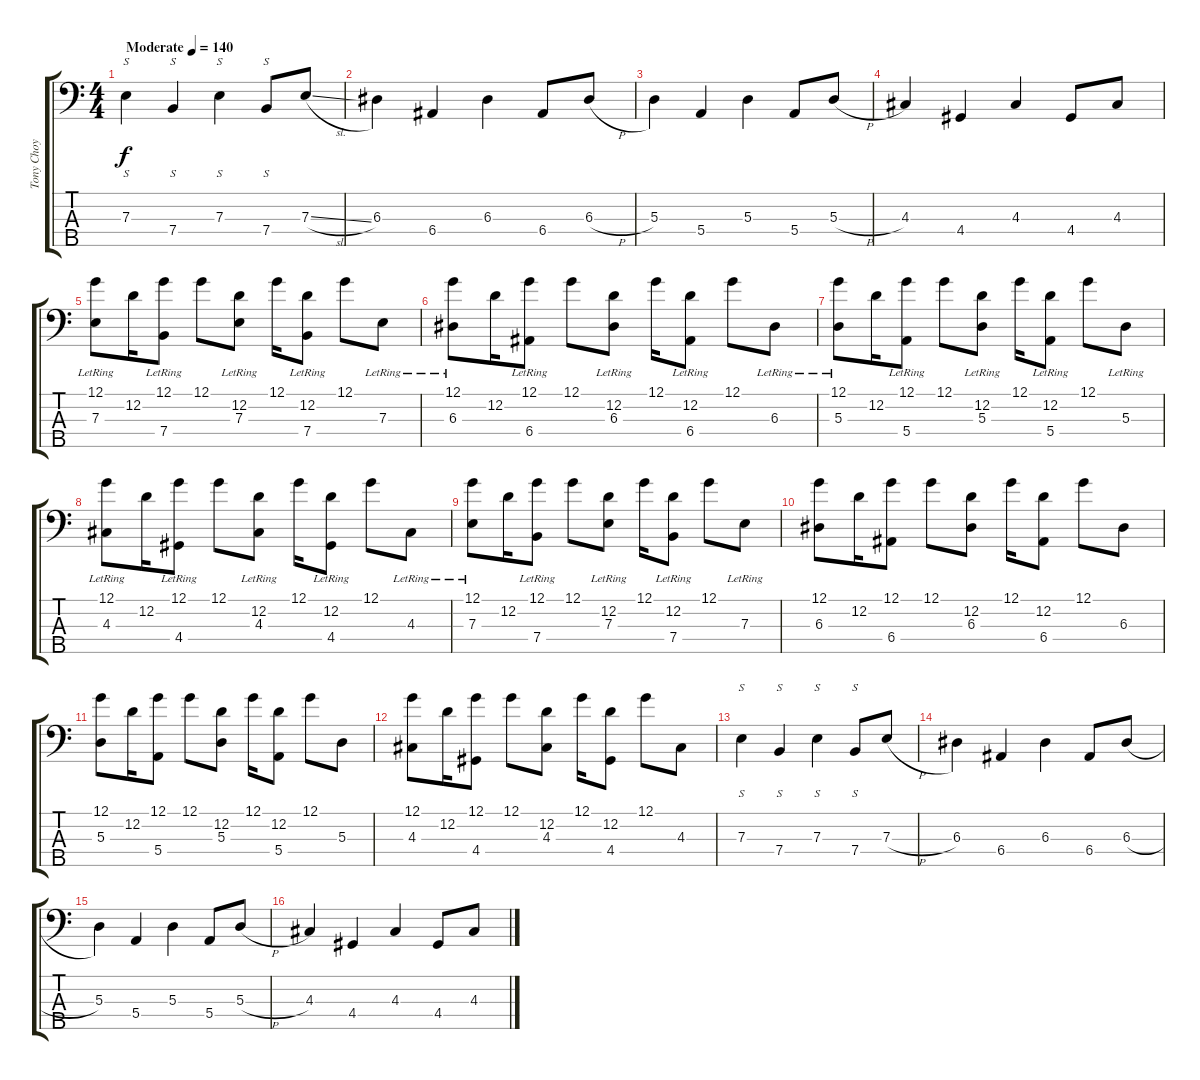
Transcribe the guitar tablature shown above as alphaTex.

\track ("Tony Choy" "Tony Choy") {instrument electricbassfinger}
\staff {score tabs}
\tuning (G2 D2 A1 E1 B0) {hide}
\ts (4 4)
\tempo (140 "Moderate")
\clef f4
\ks c
7.3.4{s dy f instrument electricbassfinger} 7.4.4{s} 7.3.4{s} 7.4.8{s} 7.3{sl}.8 |
6.3.4 6.4.4 6.3.4 6.4.8 6.3{h}.8 |
5.3.4 5.4.4 5.3.4 5.4.8 5.3{h}.8 |
4.3.4 4.4.4 4.3.4 4.4.8 4.3.8 |
(12.1 7.3{lr}).8 12.2.16 (12.1 7.4{lr}).8 12.1.8 (12.2 7.3{lr}).8 12.1.16 (12.2 7.4{lr}).8 12.1.8 7.3{lr}.8 |
(12.1 6.3{lr}).8 12.2.16 (12.1 6.4{lr}).8 12.1.8 (12.2 6.3{lr}).8 12.1.16 (12.2 6.4{lr}).8 12.1.8 6.3{lr}.8 |
(12.1 5.3{lr}).8 12.2.16 (12.1 5.4{lr}).8 12.1.8 (12.2 5.3{lr}).8 12.1.16 (12.2 5.4{lr}).8 12.1.8 5.3{lr}.8 |
(12.1 4.3{lr}).8 12.2.16 (12.1 4.4{lr}).8 12.1.8 (12.2 4.3{lr}).8 12.1.16 (12.2 4.4{lr}).8 12.1.8 4.3{lr}.8 |
(12.1 7.3{lr}).8 12.2.16 (12.1 7.4{lr}).8 12.1.8 (12.2 7.3{lr}).8 12.1.16 (12.2 7.4{lr}).8 12.1.8 7.3{lr}.8 |
(12.1 6.3).8 12.2.16 (12.1 6.4).8 12.1.8 (12.2 6.3).8 12.1.16 (12.2 6.4).8 12.1.8 6.3.8 |
(12.1 5.3).8 12.2.16 (12.1 5.4).8 12.1.8 (12.2 5.3).8 12.1.16 (12.2 5.4).8 12.1.8 5.3.8 |
(12.1 4.3).8 12.2.16 (12.1 4.4).8 12.1.8 (12.2 4.3).8 12.1.16 (12.2 4.4).8 12.1.8 4.3.8 |
7.3.4{s} 7.4.4{s} 7.3.4{s} 7.4.8{s} 7.3{h}.8 |
6.3.4 6.4.4 6.3.4 6.4.8 6.3{h}.8 |
5.3.4 5.4.4 5.3.4 5.4.8 5.3{h}.8 |
4.3.4 4.4.4 4.3.4 4.4.8 4.3.8
